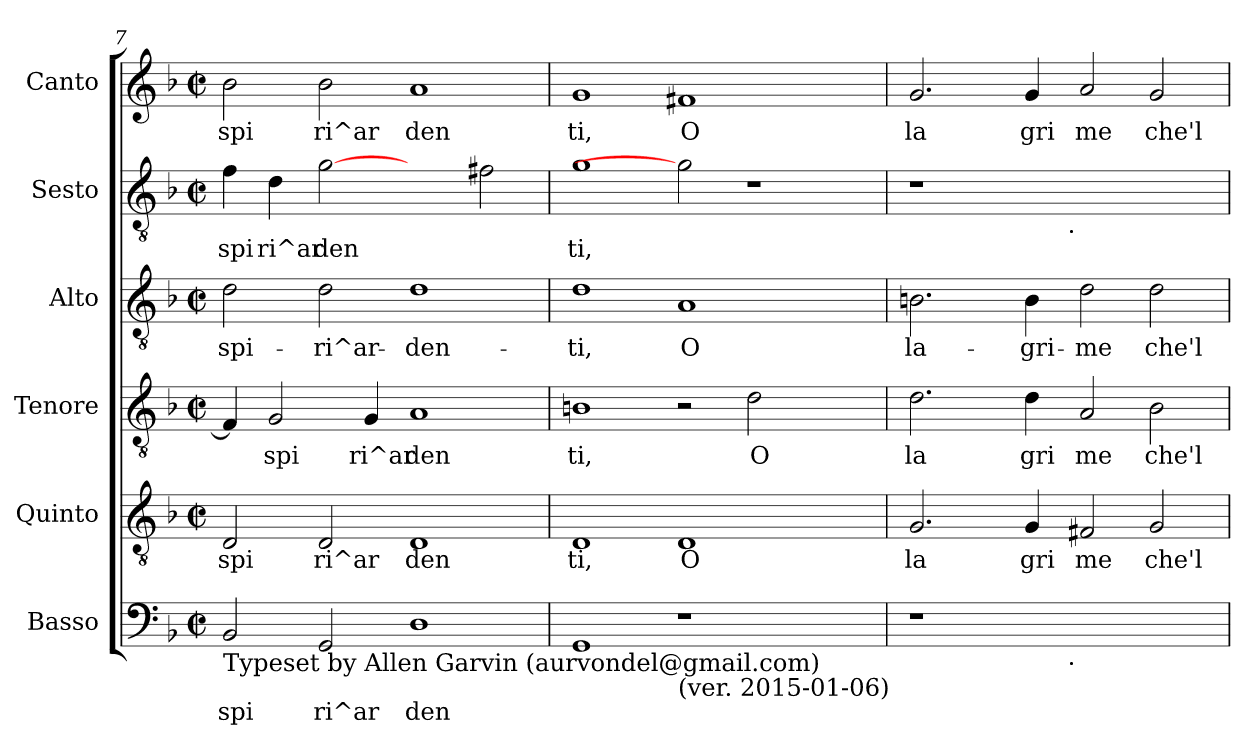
**kern	**text	**kern	**text	**kern	**text	**kern	**text	**kern	**text	**kern	**text
*part6	*part6	*part5	*part5	*part4	*part4	*part3	*part3	*part2	*part2	*part1	*part1
*staff6	*staff6	*staff5	*staff5	*staff4	*staff4	*staff3	*staff3	*staff2	*staff2	*staff1	*staff1
*I"Basso	*	*I"Quinto	*	*I"Tenore	*	*I"Alto	*	*I"Sesto	*	*I"Canto	*
*I'Basso	*	*I'Quinto	*	*I'Tenore	*	*I'Alto	*	*I'Sesto	*	*I'Canto	*
*clefF4	*	*clefGv2	*	*clefGv2	*	*clefGv2	*	*clefGv2	*	*clefG2	*
*k[b-]	*	*k[b-]	*	*k[b-]	*	*k[b-]	*	*k[b-]	*	*k[b-]	*
*F:	*	*F:	*	*F:	*	*F:	*	*F:	*	*F:	*
*M2/2	*	*M2/2	*	*M2/2	*	*M2/2	*	*M2/2	*	*M2/2	*
*met(c|)	*	*met(c|)	*	*met(c|)	*	*met(c|)	*	*met(c|)	*	*met(c|)	*
=7	=7	=7	=7	=7	=7	=7	=7	=7	=7	=7	=7
!LO:TX:b:t=Typeset by Allen Garvin (aurvondel@gmail.com)	!	!	!	!	!	!	!	!	!	!	!
!	!LO:LY:b:cj	!	!LO:LY:b:cj	!	!LO:LY:b:cj	!	!LO:LY:b:cj	!	!LO:LY:b:cj	!	!LO:LY:b:cj
2BB-/	spi	2D/	spi	4F/]	.	2d\	-spi-	4f\	spi	2b-\	spi
!	!	!	!	!	!LO:LY:b:cj	!	!	!	!LO:LY:b:cj	!	!
.	.	.	.	2G/	spi	.	.	4d\	ri^ar	.	.
!	!LO:LY:b:cj	!	!LO:LY:b:cj	!	!	!	!LO:LY:b:cj	!	!LO:LY:b:cj	!	!LO:LY:b:cj
2GG/	ri^ar	2D/	ri^ar	.	.	2d\	-ri^ar-	[2g	den	2b-\	ri^ar
!	!	!	!	!	!LO:LY:b:cj	!	!	!	!	!	!
.	.	.	.	4G/	ri^ar	.	.	.	.	.	.
!	!LO:LY:b:cj	!	!LO:LY:b:cj	!	!LO:LY:b:cj	!	!LO:LY:b:cj	!	!	!	!LO:LY:b:cj
1D	den	1D	den	1A	den	1d	-den-	2ryy	.	1a	den
!	!	!	!	!	!	!	!	!	!LO:LY:b:cj	!	!
.	.	.	.	.	.	.	.	2f#\	.	.	.
=8	=8	=8	=8	=8	=8	=8	=8	=8	=8	=8	=8
!	!	!	!LO:LY:b:cj	!	!LO:LY:b:cj	!	!LO:LY:b:cj	!	!LO:LY:b:cj	!	!LO:LY:b:cj
1GG	.	1D	ti,	1Bn	ti,	1d	-ti,	1g	ti,	1g	ti,
!LO:TX:b:t=(ver. 2015-01-06)	!	!	!	!	!	!	!	!	!	!	!
!	!	!	!LO:LY:b:cj	!	!	!	!LO:LY:b:cj	!	!	!	!LO:LY:b:cj
1r	.	1D	O	2r	.	1A	O	2g]	.	1f#X	O
!	!	!	!	!	!LO:LY:b:cj	!	!	!	!	!	!
.	.	.	.	2d\	O	.	.	1r	.	.	.
2ryy	.	2ryy	.	2ryy	.	2ryy	.	.	.	2ryy	.
=9	=9	=9	=9	=9	=9	=9	=9	=9	=9	=9	=9
!	!	!	!LO:LY:b:cj	!	!LO:LY:b:cj	!	!LO:LY:b:cj	!	!	!	!LO:LY:b:cj
*^	*	*	*	*	*	*	*	*^	*	*	*
1r	2ryy	.	2.G/	la	2.d\	la	2.Bn\	la-	1r	2ryy	.	2.g/	la
.	4...ryy	.	.	.	.	.	.	.	.	4...ryy	.	.	.
!	!	!	!	!LO:LY:b:cj	!	!LO:LY:b:cj	!	!LO:LY:b:cj	!	!	!	!	!LO:LY:b:cj
.	.	.	4G/	gri	4d\	gri	4B\	-gri-	.	.	.	4g/	gri
!	!	!	!	!	!	!	!	!	!	!LO:TX:b:t=.	!	!	!
!	!LO:TX:b:t=.	!	!	!	!	!	!	!	!	!	!	!	!
.	1ryy	.	.	.	.	.	.	.	.	1ryy	.	.	.
!	!	!	!	!LO:LY:b:cj	!	!LO:LY:b:cj	!	!LO:LY:b:cj	!	!	!	!	!LO:LY:b:cj
1ryy	.	.	2F#X/	me	2A/	me	2d\	-me	1ryy	.	.	2a/	me
!	!	!	!	!LO:LY:b:cj	!	!LO:LY:b:cj	!	!LO:LY:b:cj	!	!	!	!	!LO:LY:b:cj
.	.	.	2G/	che'l	2B-\	che'l	2d\	che'l	.	.	.	2g/	che'l
.	32ryy	.	.	.	.	.	.	.	.	32ryy	.	.	.
*v	*v	*	*	*	*	*	*	*	*v	*v	*	*	*
=	=	=	=	=	=	=	=	=	=	=	=
*-	*-	*-	*-	*-	*-	*-	*-	*-	*-	*-	*-
